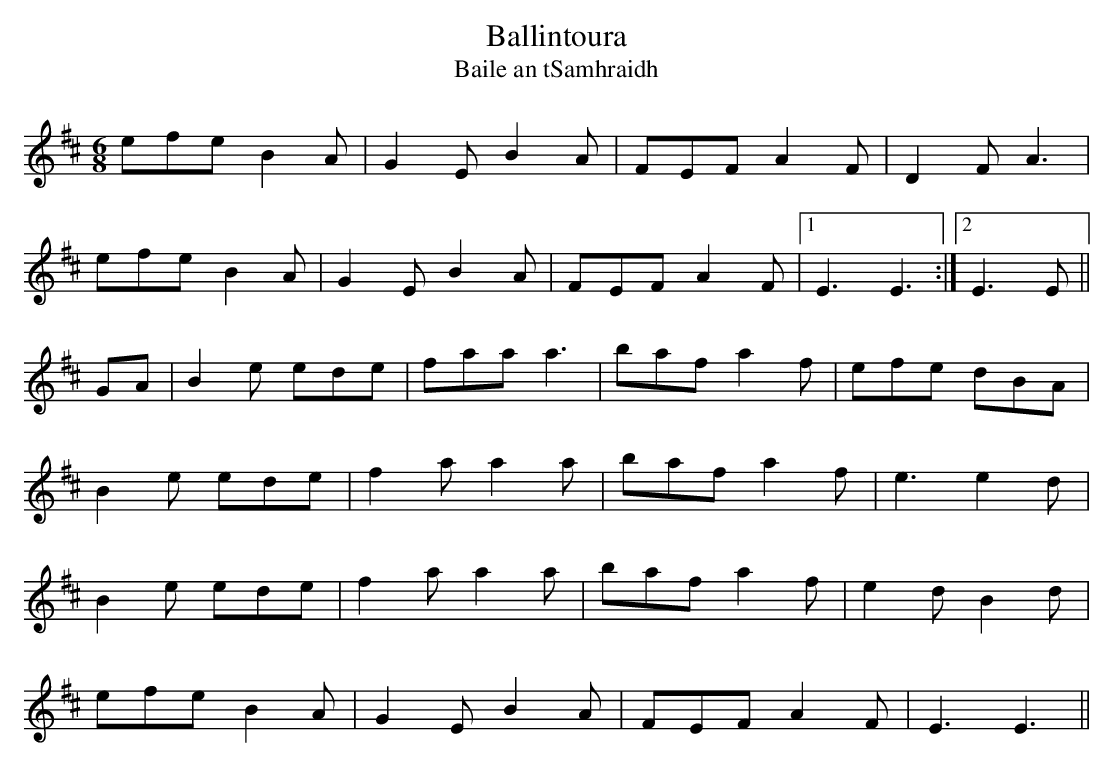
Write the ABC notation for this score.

X:1
T: Ballintoura
T: Baile an tSamhraidh
L: 1/8
M: 6/8
K: Edor
efe B2A|G2E B2A|FEF A2F|D2F A3|
efe B2A|G2E B2A|FEF A2F|1 E3 E3 :|2\
E3 E||
GA|B2e ede|faa a3|baf a2f|efe dBA|
B2e ede|f2a a2a|baf a2f|e3 e2d|
B2e ede|f2a a2a|baf a2f|e2d B2d|
efe B2A|G2E B2A|FEF A2F|E3 E3||
